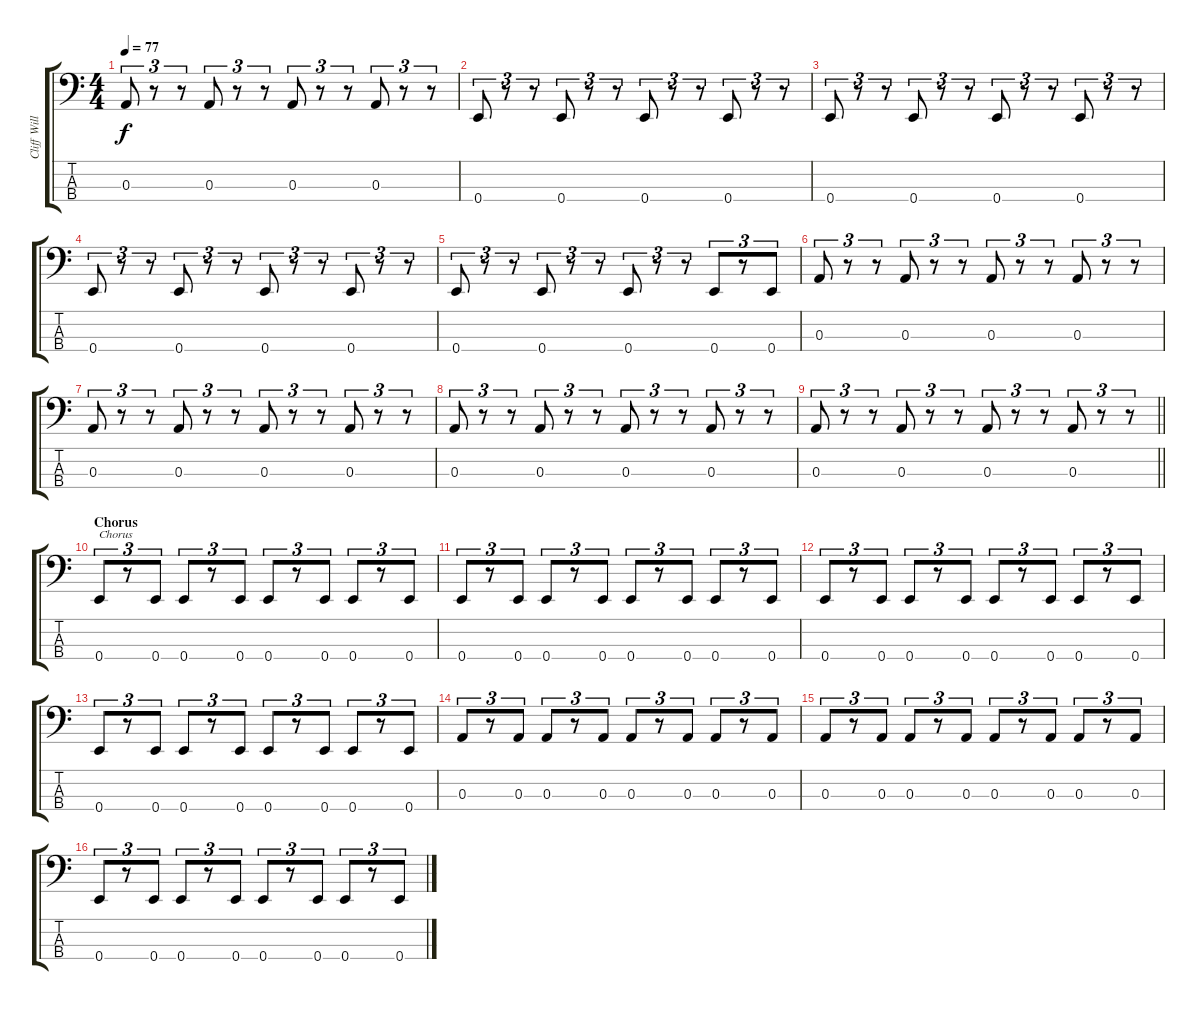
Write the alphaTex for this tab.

\track ("Cliff Williams" "Cliff Will") {instrument electricbassfinger}
\staff {score tabs}
\tuning (G2 D2 A1 E1) {hide}
\ts (4 4)
\tempo 77
\clef f4
\ks c
0.3.8{tu (3 2) dy f} r.8{tu (3 2)} r.8{tu (3 2)} 0.3.8{tu (3 2)} r.8{tu (3 2)} r.8{tu (3 2)} 0.3.8{tu (3 2)} r.8{tu (3 2)} r.8{tu (3 2)} 0.3.8{tu (3 2)} r.8{tu (3 2)} r.8{tu (3 2)} |
0.4.8{tu (3 2)} r.8{tu (3 2)} r.8{tu (3 2)} 0.4.8{tu (3 2)} r.8{tu (3 2)} r.8{tu (3 2)} 0.4.8{tu (3 2)} r.8{tu (3 2)} r.8{tu (3 2)} 0.4.8{tu (3 2)} r.8{tu (3 2)} r.8{tu (3 2)} |
0.4.8{tu (3 2)} r.8{tu (3 2)} r.8{tu (3 2)} 0.4.8{tu (3 2)} r.8{tu (3 2)} r.8{tu (3 2)} 0.4.8{tu (3 2)} r.8{tu (3 2)} r.8{tu (3 2)} 0.4.8{tu (3 2)} r.8{tu (3 2)} r.8{tu (3 2)} |
0.4.8{tu (3 2)} r.8{tu (3 2)} r.8{tu (3 2)} 0.4.8{tu (3 2)} r.8{tu (3 2)} r.8{tu (3 2)} 0.4.8{tu (3 2)} r.8{tu (3 2)} r.8{tu (3 2)} 0.4.8{tu (3 2)} r.8{tu (3 2)} r.8{tu (3 2)} |
0.4.8{tu (3 2)} r.8{tu (3 2)} r.8{tu (3 2)} 0.4.8{tu (3 2)} r.8{tu (3 2)} r.8{tu (3 2)} 0.4.8{tu (3 2)} r.8{tu (3 2)} r.8{tu (3 2)} 0.4.8{tu (3 2)} r.8{tu (3 2)} 0.4.8{tu (3 2)} |
0.3.8{tu (3 2)} r.8{tu (3 2)} r.8{tu (3 2)} 0.3.8{tu (3 2)} r.8{tu (3 2)} r.8{tu (3 2)} 0.3.8{tu (3 2)} r.8{tu (3 2)} r.8{tu (3 2)} 0.3.8{tu (3 2)} r.8{tu (3 2)} r.8{tu (3 2)} |
0.3.8{tu (3 2)} r.8{tu (3 2)} r.8{tu (3 2)} 0.3.8{tu (3 2)} r.8{tu (3 2)} r.8{tu (3 2)} 0.3.8{tu (3 2)} r.8{tu (3 2)} r.8{tu (3 2)} 0.3.8{tu (3 2)} r.8{tu (3 2)} r.8{tu (3 2)} |
0.3.8{tu (3 2)} r.8{tu (3 2)} r.8{tu (3 2)} 0.3.8{tu (3 2)} r.8{tu (3 2)} r.8{tu (3 2)} 0.3.8{tu (3 2)} r.8{tu (3 2)} r.8{tu (3 2)} 0.3.8{tu (3 2)} r.8{tu (3 2)} r.8{tu (3 2)} |
\barLineRight lightlight
0.3.8{tu (3 2)} r.8{tu (3 2)} r.8{tu (3 2)} 0.3.8{tu (3 2)} r.8{tu (3 2)} r.8{tu (3 2)} 0.3.8{tu (3 2)} r.8{tu (3 2)} r.8{tu (3 2)} 0.3.8{tu (3 2)} r.8{tu (3 2)} r.8{tu (3 2)} |
\section ("" "Chorus")
0.4.8{tu (3 2) txt "Chorus"} r.8{tu (3 2)} 0.4.8{tu (3 2)} 0.4.8{tu (3 2)} r.8{tu (3 2)} 0.4.8{tu (3 2)} 0.4.8{tu (3 2)} r.8{tu (3 2)} 0.4.8{tu (3 2)} 0.4.8{tu (3 2)} r.8{tu (3 2)} 0.4.8{tu (3 2)} |
0.4.8{tu (3 2)} r.8{tu (3 2)} 0.4.8{tu (3 2)} 0.4.8{tu (3 2)} r.8{tu (3 2)} 0.4.8{tu (3 2)} 0.4.8{tu (3 2)} r.8{tu (3 2)} 0.4.8{tu (3 2)} 0.4.8{tu (3 2)} r.8{tu (3 2)} 0.4.8{tu (3 2)} |
0.4.8{tu (3 2)} r.8{tu (3 2)} 0.4.8{tu (3 2)} 0.4.8{tu (3 2)} r.8{tu (3 2)} 0.4.8{tu (3 2)} 0.4.8{tu (3 2)} r.8{tu (3 2)} 0.4.8{tu (3 2)} 0.4.8{tu (3 2)} r.8{tu (3 2)} 0.4.8{tu (3 2)} |
0.4.8{tu (3 2)} r.8{tu (3 2)} 0.4.8{tu (3 2)} 0.4.8{tu (3 2)} r.8{tu (3 2)} 0.4.8{tu (3 2)} 0.4.8{tu (3 2)} r.8{tu (3 2)} 0.4.8{tu (3 2)} 0.4.8{tu (3 2)} r.8{tu (3 2)} 0.4.8{tu (3 2)} |
0.3.8{tu (3 2)} r.8{tu (3 2)} 0.3.8{tu (3 2)} 0.3.8{tu (3 2)} r.8{tu (3 2)} 0.3.8{tu (3 2)} 0.3.8{tu (3 2)} r.8{tu (3 2)} 0.3.8{tu (3 2)} 0.3.8{tu (3 2)} r.8{tu (3 2)} 0.3.8{tu (3 2)} |
0.3.8{tu (3 2)} r.8{tu (3 2)} 0.3.8{tu (3 2)} 0.3.8{tu (3 2)} r.8{tu (3 2)} 0.3.8{tu (3 2)} 0.3.8{tu (3 2)} r.8{tu (3 2)} 0.3.8{tu (3 2)} 0.3.8{tu (3 2)} r.8{tu (3 2)} 0.3.8{tu (3 2)} |
0.4.8{tu (3 2)} r.8{tu (3 2)} 0.4.8{tu (3 2)} 0.4.8{tu (3 2)} r.8{tu (3 2)} 0.4.8{tu (3 2)} 0.4.8{tu (3 2)} r.8{tu (3 2)} 0.4.8{tu (3 2)} 0.4.8{tu (3 2)} r.8{tu (3 2)} 0.4.8{tu (3 2)}
